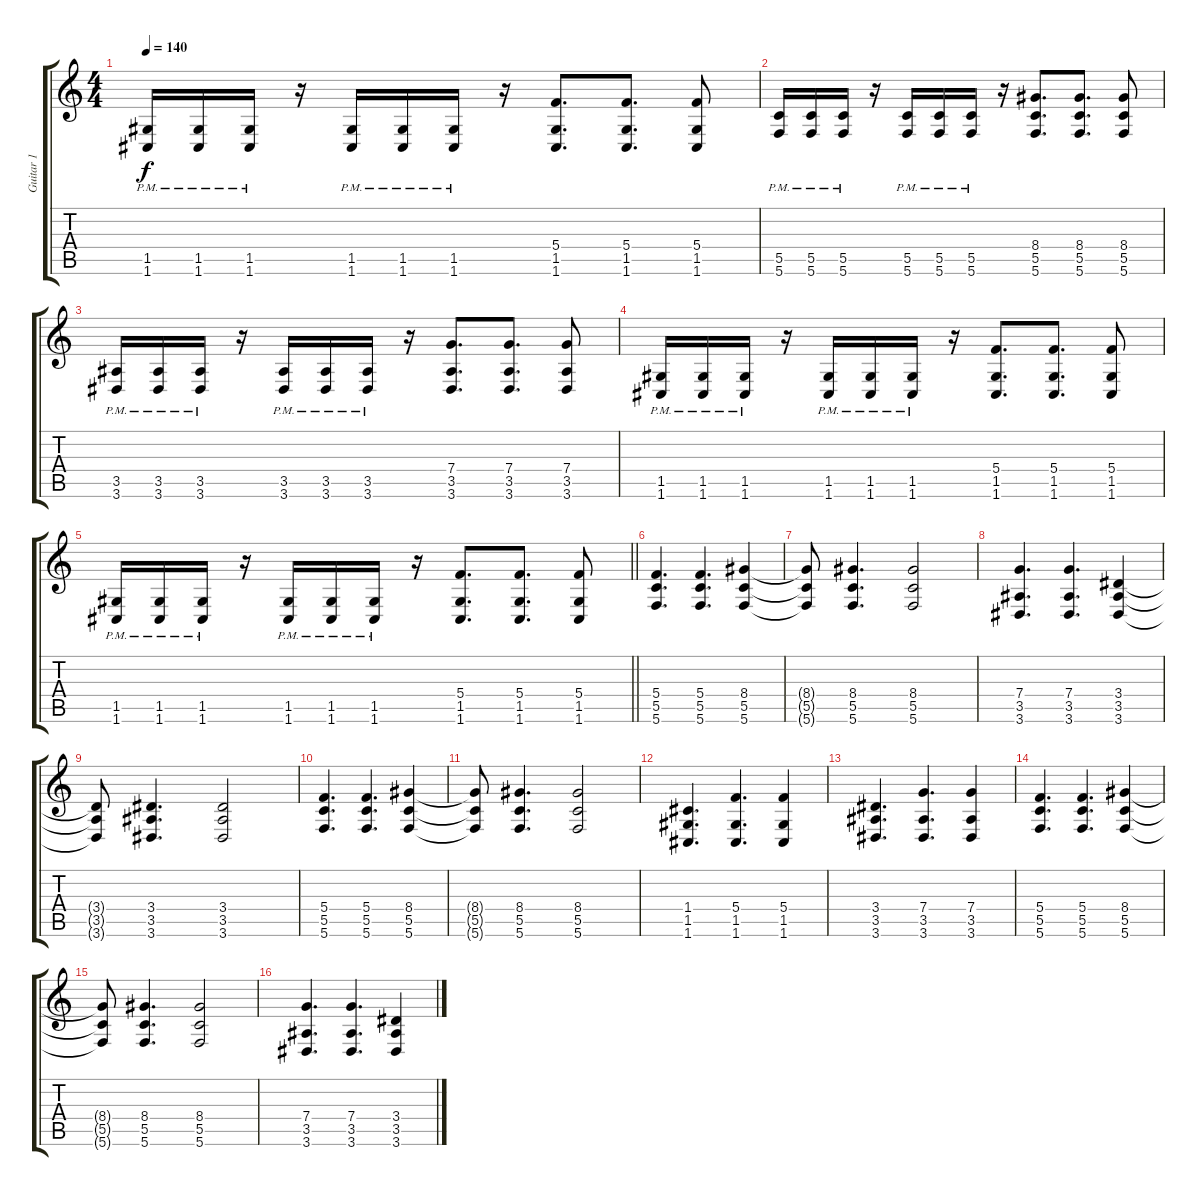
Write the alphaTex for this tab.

\track ("Guitar 1" "Guitar 1") {instrument distortionguitar}
\staff {score tabs}
\tuning (D4 A3 F3 C3 G2 C2) {hide}
\ts (4 4)
\tempo 140
\clef g2
\ks c
(1.5{pm} 1.6{pm}).16{dy f} (1.5{pm} 1.6{pm}).16 (1.5{pm} 1.6{pm}).16 r.16 (1.5{pm} 1.6{pm}).16 (1.5{pm} 1.6{pm}).16 (1.5{pm} 1.6{pm}).16 r.16 (5.4 1.5 1.6).8{d} (5.4 1.5 1.6).8{d} (5.4 1.5 1.6).8 |
(5.5{pm} 5.6{pm}).16 (5.5{pm} 5.6{pm}).16 (5.5{pm} 5.6{pm}).16 r.16 (5.5{pm} 5.6{pm}).16 (5.5{pm} 5.6{pm}).16 (5.5{pm} 5.6{pm}).16 r.16 (8.4 5.5 5.6).8{d} (8.4 5.5 5.6).8{d} (8.4 5.5 5.6).8 |
(3.5{pm} 3.6{pm}).16 (3.5{pm} 3.6{pm}).16 (3.5{pm} 3.6{pm}).16 r.16 (3.5{pm} 3.6{pm}).16 (3.5{pm} 3.6{pm}).16 (3.5{pm} 3.6{pm}).16 r.16 (7.4 3.5 3.6).8{d} (7.4 3.5 3.6).8{d} (7.4 3.5 3.6).8 |
(1.5{pm} 1.6{pm}).16 (1.5{pm} 1.6{pm}).16 (1.5{pm} 1.6{pm}).16 r.16 (1.5{pm} 1.6{pm}).16 (1.5{pm} 1.6{pm}).16 (1.5{pm} 1.6{pm}).16 r.16 (5.4 1.5 1.6).8{d} (5.4 1.5 1.6).8{d} (5.4 1.5 1.6).8 |
\barLineRight lightlight
(1.5{pm} 1.6{pm}).16 (1.5{pm} 1.6{pm}).16 (1.5{pm} 1.6{pm}).16 r.16 (1.5{pm} 1.6{pm}).16 (1.5{pm} 1.6{pm}).16 (1.5{pm} 1.6{pm}).16 r.16 (5.4 1.5 1.6).8{d} (5.4 1.5 1.6).8{d} (5.4 1.5 1.6).8 |
\section ("" " ")
(5.4 5.5 5.6).4{d} (5.4 5.5 5.6).4{d} (8.4 5.5 5.6).4 |
(8.4{t} 5.5{t} 5.6{t}).8 (8.4 5.5 5.6).4{d} (8.4 5.5 5.6).2 |
(7.4 3.5 3.6).4{d} (7.4 3.5 3.6).4{d} (3.4 3.5 3.6).4 |
(3.4{t} 3.5{t} 3.6{t}).8 (3.4 3.5 3.6).4{d} (3.4 3.5 3.6).2 |
(5.4 5.5 5.6).4{d} (5.4 5.5 5.6).4{d} (8.4 5.5 5.6).4 |
(8.4{t} 5.5{t} 5.6{t}).8 (8.4 5.5 5.6).4{d} (8.4 5.5 5.6).2 |
(1.4 1.5 1.6).4{d} (5.4 1.5 1.6).4{d} (5.4 1.5 1.6).4 |
(3.4 3.5 3.6).4{d} (7.4 3.5 3.6).4{d} (7.4 3.5 3.6).4 |
(5.4 5.5 5.6).4{d} (5.4 5.5 5.6).4{d} (8.4 5.5 5.6).4 |
(8.4{t} 5.5{t} 5.6{t}).8 (8.4 5.5 5.6).4{d} (8.4 5.5 5.6).2 |
(7.4 3.5 3.6).4{d} (7.4 3.5 3.6).4{d} (3.4 3.5 3.6).4
